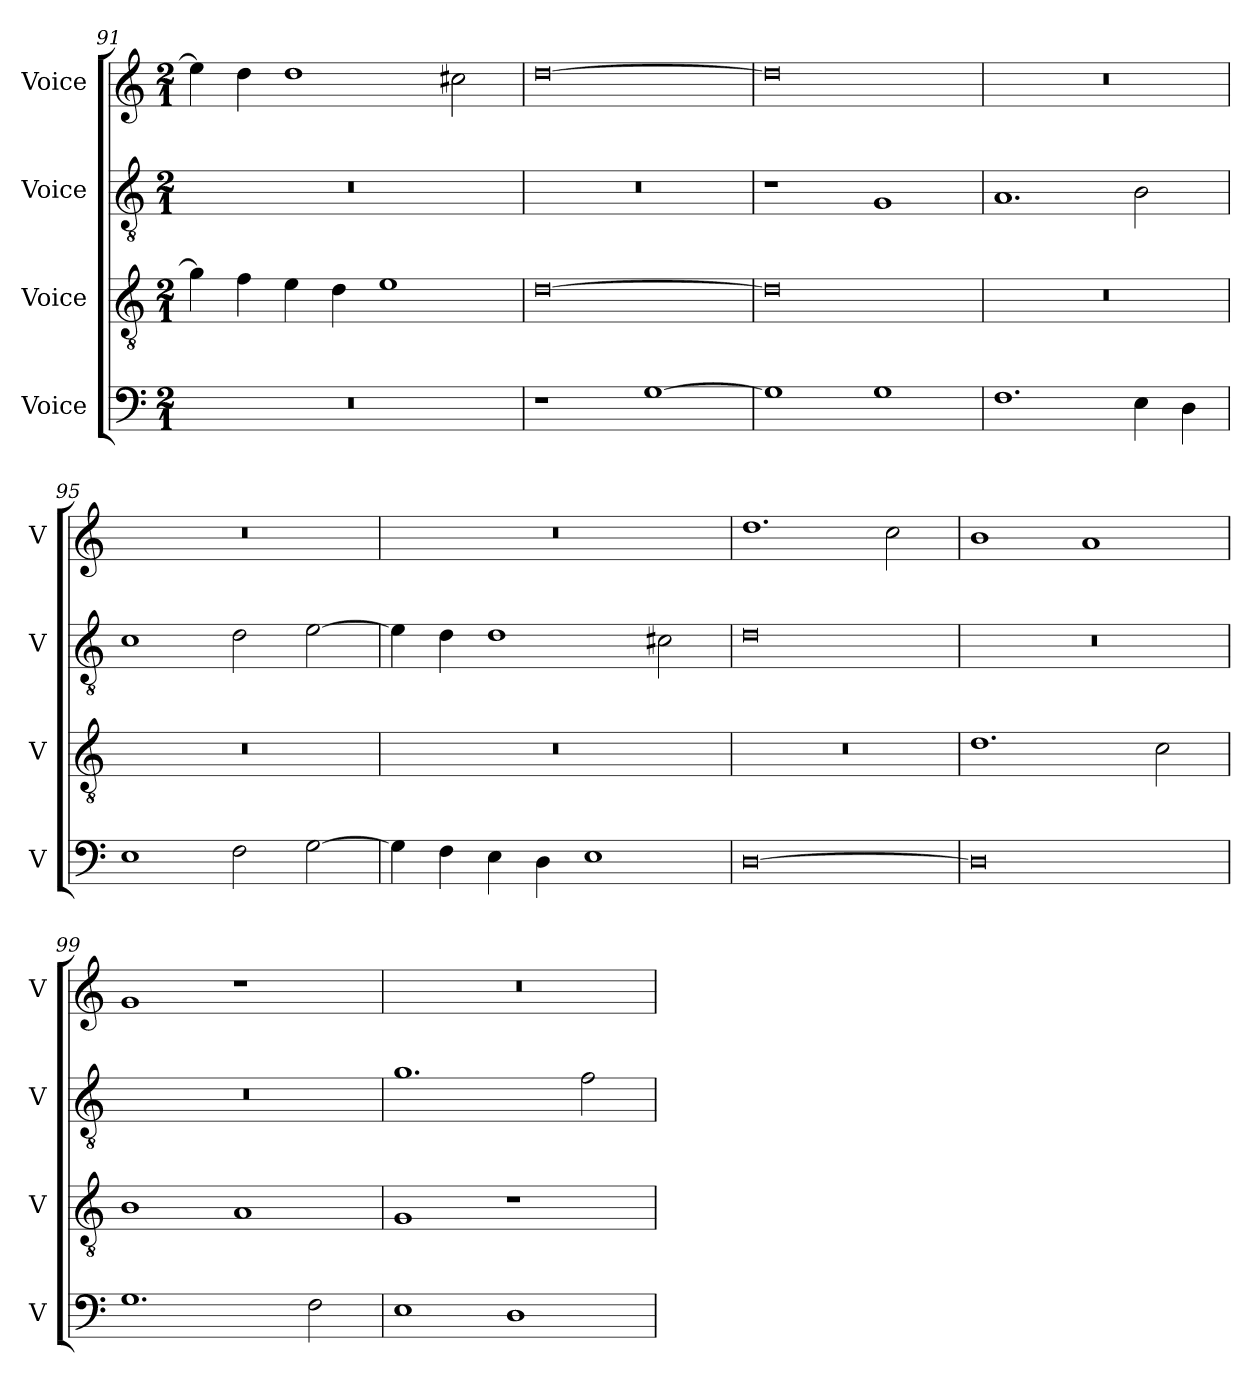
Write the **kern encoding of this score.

**kern	**kern	**kern	**kern
*part4	*part3	*part2	*part1
*staff4	*staff3	*staff2	*staff1
*I"Voice	*I"Voice	*I"Voice	*I"Voice
*I'V	*I'V	*I'V	*I'V
*clefF4	*clefGv2	*clefGv2	*clefG2
*k[]	*k[]	*k[]	*k[]
*M2/1	*M2/1	*M2/1	*M2/1
=91	=91	=91	=91
0r	4g\]	0r	4ee\]
.	4f\	.	4dd\
.	4e\	.	1dd
.	4d\	.	.
.	1e	.	.
.	.	.	2cc#X\
=92	=92	=92	=92
1r	[0d	0r	[0dd
[1G	.	.	.
=93	=93	=93	=93
1G]	0d]	1r	0dd]
1G	.	1G	.
!!LO:LB:g=z
=94	=94	=94	=94
1.F	0r	1.A	0r
4E\	.	2B\	.
4D\	.	.	.
=95	=95	=95	=95
1E	0r	1c	0r
2F\	.	2d\	.
[2G\	.	[2e\	.
=96	=96	=96	=96
4G\]	0r	4e\]	0r
4F\	.	4d\	.
4E\	.	1d	.
4D\	.	.	.
1E	.	.	.
.	.	2c#X\	.
=97	=97	=97	=97
[0D	0r	0d	1.dd
.	.	.	2cc\
!!LO:PB:g=z
=98	=98	=98	=98
0D]	1.d	0r	1b
.	.	.	1a
.	2c\	.	.
=99	=99	=99	=99
1.G	1B	0r	1g
.	1A	.	1r
2F\	.	.	.
=100	=100	=100	=100
1E	1G	1.g	0r
1D	1r	.	.
.	.	2f\	.
=	=	=	=
*-	*-	*-	*-
